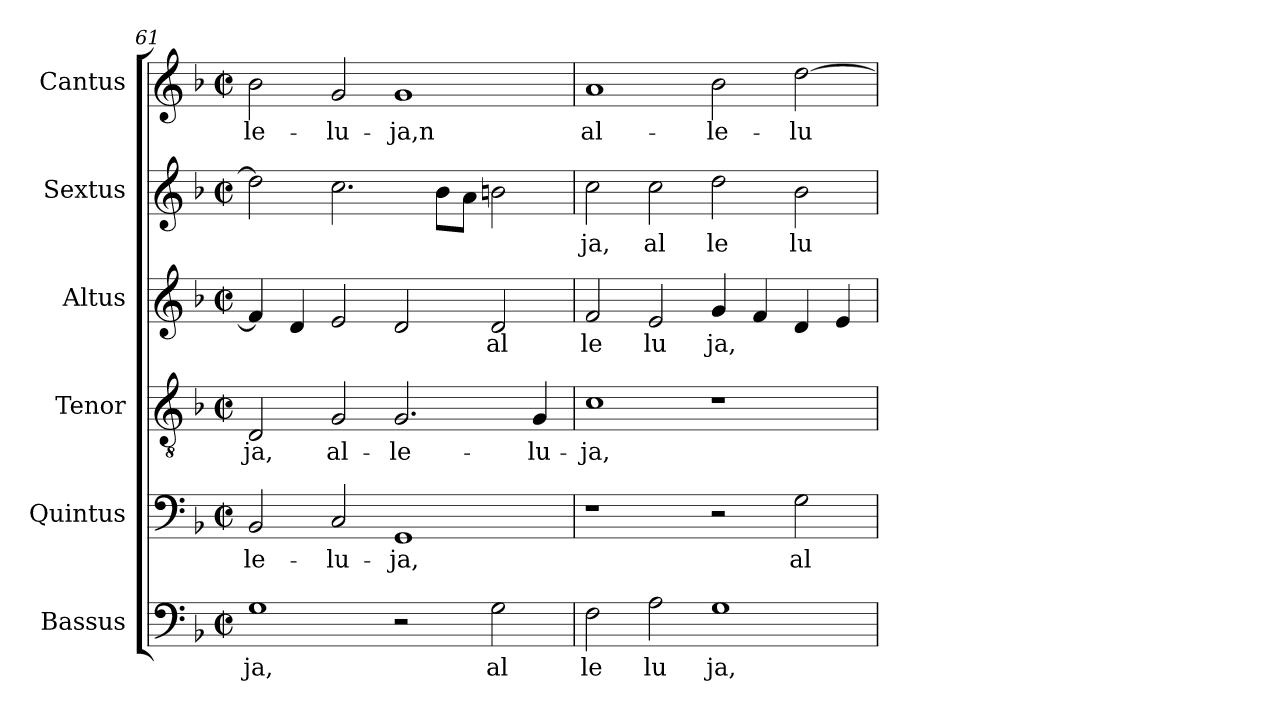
**kern	**text	**kern	**text	**kern	**text	**kern	**text	**kern	**text	**kern	**text
*part6	*part6	*part5	*part5	*part4	*part4	*part3	*part3	*part2	*part2	*part1	*part1
*staff6	*staff6	*staff5	*staff5	*staff4	*staff4	*staff3	*staff3	*staff2	*staff2	*staff1	*staff1
*I"Bassus	*	*I"Quintus	*	*I"Tenor	*	*I"Altus	*	*I"Sextus	*	*I"Cantus	*
*clefF4	*	*clefF4	*	*clefGv2	*	*clefG2	*	*clefG2	*	*clefG2	*
*k[b-]	*	*k[b-]	*	*k[b-]	*	*k[b-]	*	*k[b-]	*	*k[b-]	*
*F:	*	*F:	*	*F:	*	*F:	*	*F:	*	*F:	*
*M2/2	*	*M2/2	*	*M2/2	*	*M2/2	*	*M2/2	*	*M2/2	*
*met(c|)	*	*met(c|)	*	*met(c|)	*	*met(c|)	*	*met(c|)	*	*met(c|)	*
=61	=61	=61	=61	=61	=61	=61	=61	=61	=61	=61	=61
!	!LO:LY:b	!	!LO:LY:b:cj	!	!LO:LY:b	!	!LO:LY:b:cj	!	!LO:LY:b	!	!LO:LY:b
1G	ja,	2BB-/	-le-	2D/	-ja,	4f/]	.	2dd\]	.	2b-\	-le-
!	!	!	!	!	!	!	!LO:LY:b:cj	!	!	!	!
.	.	.	.	.	.	4d/	.	.	.	.	.
!	!	!	!LO:LY:b:cj	!	!LO:LY:b	!	!LO:LY:b:cj	!	!LO:LY:b	!	!LO:LY:b
.	.	2C/	-lu-	2G/	al-	2e/	.	2.cc\	.	2g/	-lu-
!	!	!	!LO:LY:b:cj	!	!LO:LY:b	!	!LO:LY:b:cj	!	!	!	!LO:LY:b
2r	.	1GG	-ja,	2.G/	-le-	2d/	.	.	.	1g	-ja,n
!	!	!	!	!	!	!	!	!	!LO:LY:b	!	!
.	.	.	.	.	.	.	.	8b-\L	.	.	.
!	!	!	!	!	!	!	!	!	!LO:LY:b	!	!
.	.	.	.	.	.	.	.	8a\J	.	.	.
!	!LO:LY:b	!	!	!	!	!	!LO:LY:b:cj	!	!LO:LY:b	!	!
2G\	al	.	.	.	.	2d/	al	2b\	.	.	.
!	!	!	!	!	!LO:LY:b	!	!	!	!	!	!
.	.	.	.	4G/	-lu-	.	.	.	.	.	.
=62	=62	=62	=62	=62	=62	=62	=62	=62	=62	=62	=62
!	!LO:LY:b	!	!	!	!LO:LY:b	!	!LO:LY:b:cj	!	!LO:LY:b	!	!LO:LY:b
2F\	le	1r	.	1c	-ja,	2f/	le	2cc\	ja,	1a	al-
!	!LO:LY:b	!	!	!	!	!	!LO:LY:b:cj	!	!LO:LY:b	!	!
2A\	lu	.	.	.	.	2e/	lu	2cc\	al	.	.
!	!LO:LY:b	!	!	!	!	!	!LO:LY:b:cj	!	!LO:LY:b	!	!LO:LY:b
1G	ja,	2r	.	1r	.	4g/	ja,	2dd\	le	2b-\	-le-
!	!	!	!	!	!	!	!LO:LY:b:cj	!	!	!	!
.	.	.	.	.	.	4f/	.	.	.	.	.
!	!	!	!LO:LY:b:cj	!	!	!	!LO:LY:b:cj	!	!LO:LY:b	!	!LO:LY:b
.	.	2G\	al-	.	.	4d/	.	2b-\	lu	[>2dd\	-lu-
!	!	!	!	!	!	!	!LO:LY:b:cj	!	!	!	!
.	.	.	.	.	.	4e/	.	.	.	.	.
=	=	=	=	=	=	=	=	=	=	=	=
*-	*-	*-	*-	*-	*-	*-	*-	*-	*-	*-	*-
